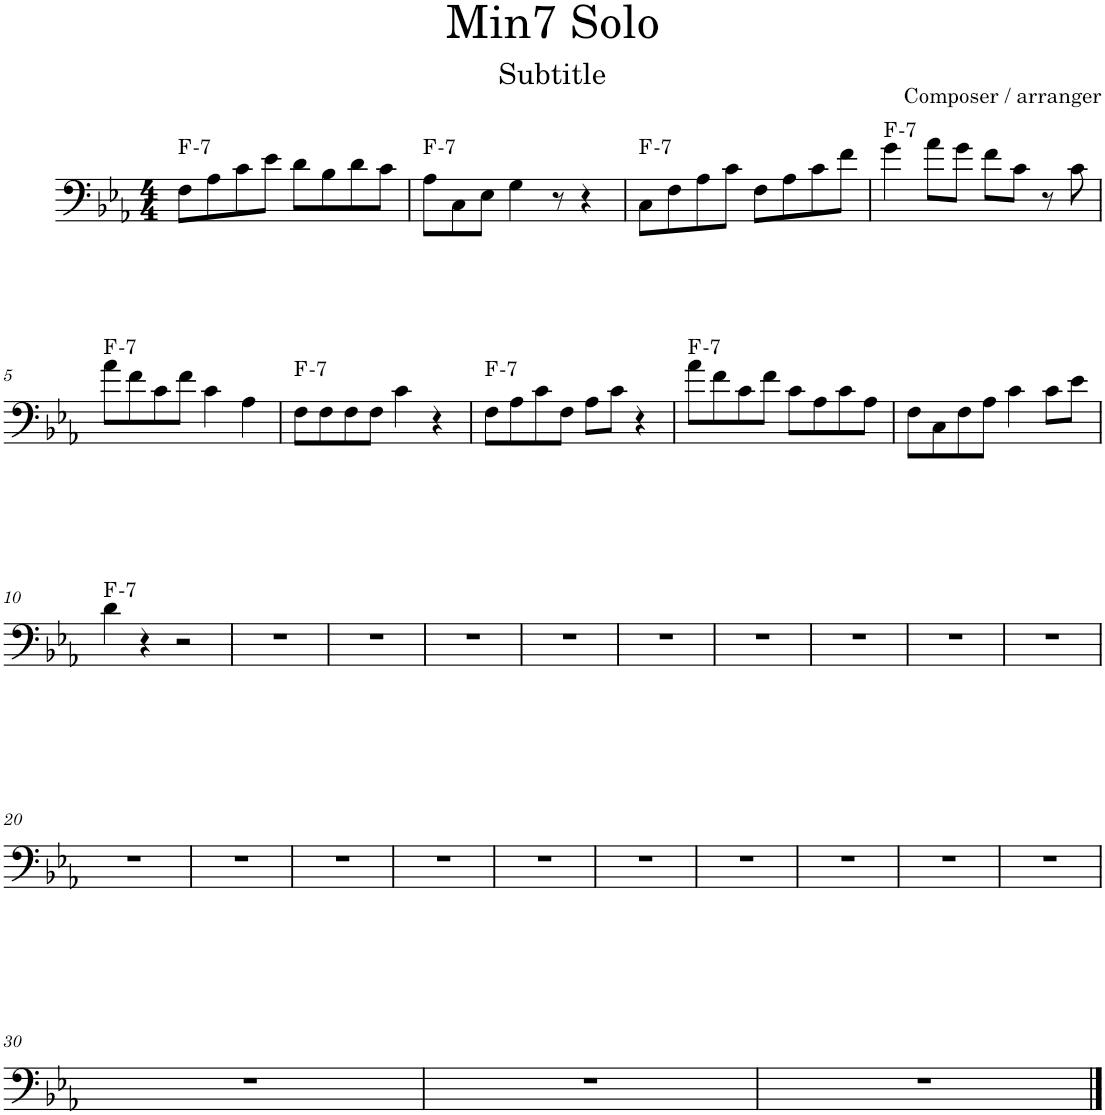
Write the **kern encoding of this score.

**kern	**harte
*part1	*part1
*staff1	*
*I"Fretless Electric Bass	*
*I'Frtl. El. B.	*
*clefF4	*
*Trd7c12	*
*k[b-e-a-]	*
*M4/4	*
=1	=1
!	!LO:H:kt=7
8F\L	F:min7
8A-\	.
8c\	.
8e-\J	.
8d\L	.
8B-\	.
8d\	.
8c\J	.
=2	=2
!	!LO:H:kt=7
8A-\L	F:min7
8C\	.
8E-\J	.
4G\	.
8r	.
4r	.
=3	=3
!	!LO:H:kt=7
8C\L	F:min7
8F\	.
8A-\	.
8c\J	.
8F\L	.
8A-\	.
8c\	.
8f\J	.
=4	=4
!	!LO:H:kt=7
4g\	F:min7
8a-\L	.
8g\J	.
8f\L	.
8c\J	.
8r	.
8c\	.
!!LO:LB:g=z
=5	=5
!	!LO:H:kt=7
8a-\L	F:min7
8f\	.
8c\	.
8f\J	.
4c\	.
4A-\	.
=6	=6
!	!LO:H:kt=7
8F\L	F:min7
8F\	.
8F\	.
8F\J	.
4c\	.
4r	.
=7	=7
!	!LO:H:kt=7
8F\L	F:min7
8A-\	.
8c\	.
8F\J	.
8A-\L	.
8c\J	.
4r	.
=8	=8
!	!LO:H:kt=7
8a-\L	F:min7
8f\	.
8c\	.
8f\J	.
8c\L	.
8A-\	.
8c\	.
8A-\J	.
=9	=9
8F\L	.
8C\	.
8F\	.
8A-\J	.
4c\	.
8c\L	.
8e-\J	.
!!LO:LB:g=z
=10	=10
!	!LO:H:kt=7
4d\	F:min7
4r	.
2r	.
=11	=11
1r	.
=12	=12
1r	.
=13	=13
1r	.
=14	=14
1r	.
=15	=15
1r	.
=16	=16
1r	.
=17	=17
1r	.
=18	=18
1r	.
=19	=19
1r	.
!!LO:LB:g=z
=20	=20
1r	.
=21	=21
1r	.
=22	=22
1r	.
=23	=23
1r	.
=24	=24
1r	.
=25	=25
1r	.
=26	=26
1r	.
=27	=27
1r	.
=28	=28
1r	.
=29	=29
1r	.
!!LO:LB:g=z
=30	=30
1r	.
=31	=31
1r	.
=32	=32
1r	.
==	==
*-	*-
